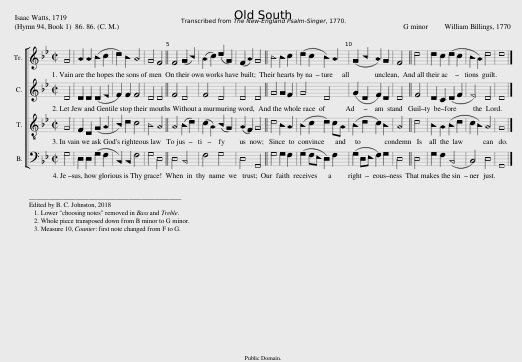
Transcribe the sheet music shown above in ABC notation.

X:1
%%score [ 1 2 3 4 ]
L:1/8
M:4/4
I:linebreak $
K:Bb
V:1 treble
V:2 treble
V:3 treble-8
V:4 bass
V:1
 G4 | A2 A2 (B2 c2) | d2 B2 A4 | G4 F4 || F4 (G2 B2) | %5
 (A2 c2) (d2 G2) | (F2 A2) G4 || B4 B2 c2 | (d2 c2 B2) A2 | (G2 B2 A2) G2 | %10
 F4 d4 | d2 c2 (d2 c2) | B2 A2 d4 | d8 |] %14
V:2
 D4 | D2 D2 (D2 E2) | F2 F2 F4 | D4 D4 || F4 D4 | %5
 F4 D4 | D4 D4 || G4 G2 F2 | G4 D4 | (G2 D2 F2) D2 | %10
 D4 F4 | D2 C2 (D2 F2) | E4 D4 | D8 |] %14
V:3
 G4 | F2 D2 (G2 A2 | B2) d2 c4 | B4 A4 || A4 (B2 d2) | %5
 (c2 A2) (B2 G2) | (A2 F2) G4 || d4 B2 A2 | (B2 c2 d2) cA | (B2 d2 c2) B2 | %10
 A4 d4 | B2 A2 (B2 d2) | c2 B2 A4 | G8 |] %14
V:4
 G,4 | D,2 D,2 (G,2 F,2 | B,,2) B,,2 F,4 | G,4 D,4 || D,4 B,,4 | %5
 F,4 G,4 | D,4 G,,4 || G,4 G,2 F,2 | (G,2 F,E, D,2) F,2 | (G,2 D,E, F,2) G,2 | %10
 D,4 D,4 | G,2 F,2 (B,,4 | C,4) D,4 | G,,8 |] %14
